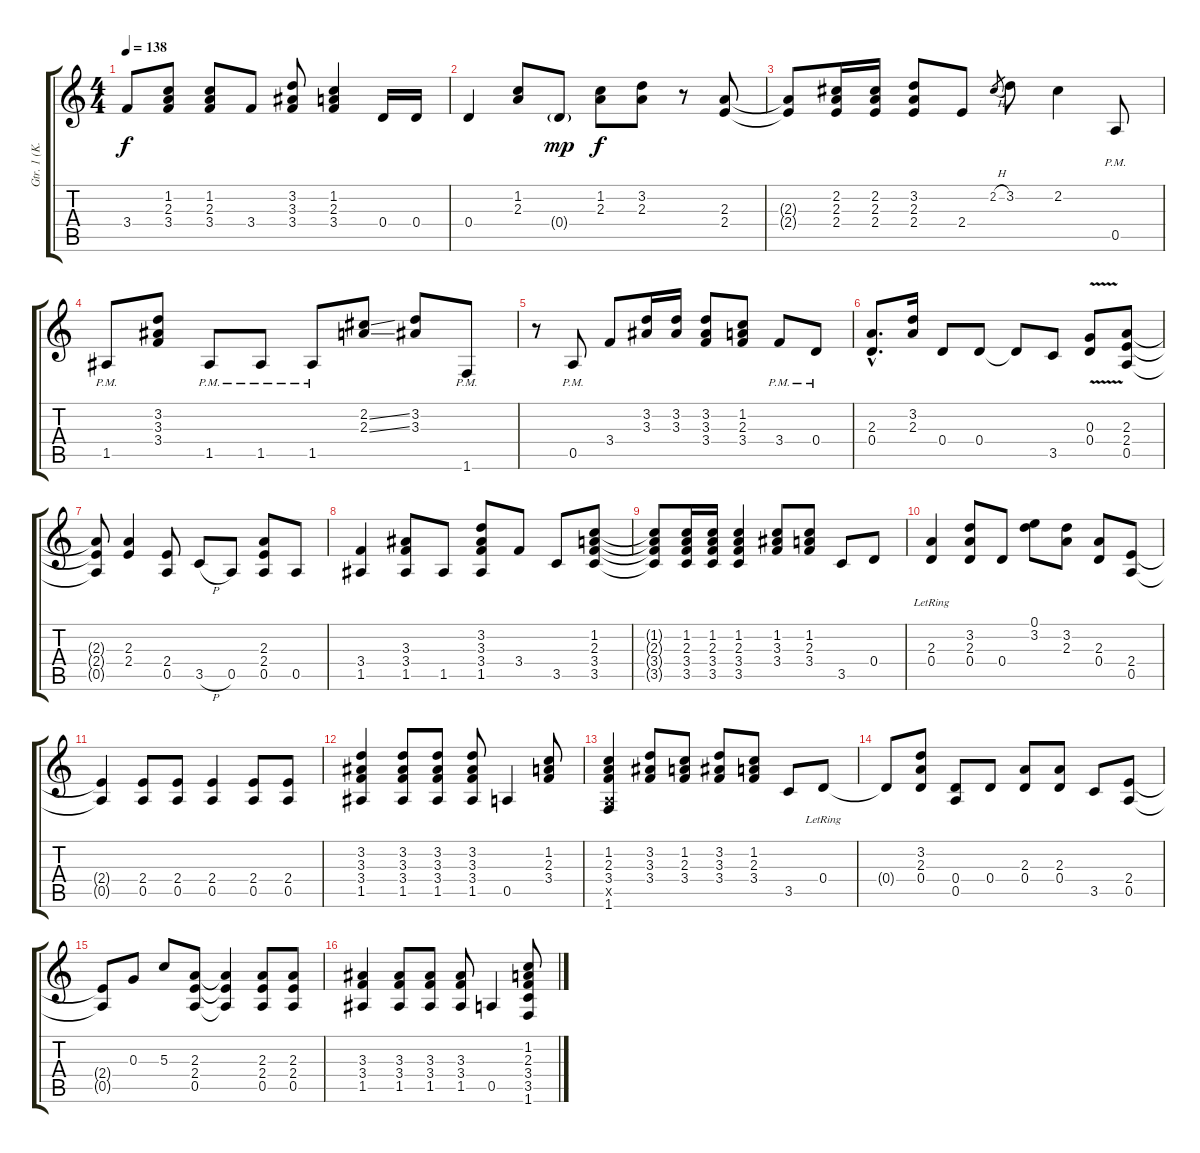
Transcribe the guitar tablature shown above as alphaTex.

\track ("Gtr. 1 (K. Richards)" "Gtr. 1 (K.") {instrument distortionguitar}
\staff {score tabs}
\tuning (E4 B3 G3 D3 A2 E2) {hide}
\ts (4 4)
\tempo 138
\clef g2
\ks c
3.4{t}.8{dy f} (1.2 2.3 3.4).8 (1.2 2.3 3.4).8 3.4.8 (3.2 3.3 3.4).8 (1.2 2.3 3.4).4 0.4.16 0.4.16 |
0.4.4 (1.2 2.3).8 0.4{g}.8{dy mp} (1.2 2.3).8{dy f} (3.2 2.3).8 r.8 (2.3 2.4).8 |
(2.3{t} 2.4{t}).8 (2.2 2.3 2.4).16 (2.2 2.3 2.4).16 (3.2 2.3 2.4).8 2.4.8 2.2{h}.8{gr} 3.2.8 2.2.4 0.5{pm}.8 |
1.5{pm}.8 (3.2 3.3 3.4).8 1.5{pm}.8 1.5{pm}.8 1.5{pm}.8 (2.2{ss} 2.3{ss}).8 (3.2 3.3).8 1.6{pm}.8 |
r.8 0.5{pm}.8 3.4.8 (3.2 3.3).16 (3.2 3.3).16 (3.2 3.3 3.4).8 (1.2 2.3 3.4).8 3.4{pm}.8 0.4{pm}.8 |
(2.3{hac} 0.4{hac}).8{d} (3.2 2.3).16 0.4.8 0.4.8 0.4{t}.8 3.5.8 (0.3{v} 0.4{v}).8 (2.3 2.4 0.5).8 |
(2.3{t} 2.4{t} 0.5{t}).8 (2.3 2.4).4 (2.4 0.5).8 3.5{h}.8 0.5.8 (2.3 2.4 0.5).8 0.5.8 |
(3.4 1.5).4 (3.3 3.4 1.5).8 1.5.8 (3.2 3.3 3.4 1.5).8 3.4.8 3.5.8 (1.2 2.3 3.4 3.5).8 |
(1.2{t} 2.3{t} 3.4{t} 3.5{t}).8 (1.2 2.3 3.4 3.5).16 (1.2 2.3 3.4 3.5).16 (1.2 2.3 3.4 3.5).4 (1.2 3.3 3.4).8 (1.2 2.3 3.4).8 3.5.8 0.4.8 |
(2.3{lr} 0.4{lr}).4 (3.2 2.3 0.4).8 0.4.8 (0.1 3.2).8 (3.2 2.3).8 (2.3 0.4).8 (2.4 0.5).8 |
(2.4{t} 0.5{t}).4 (2.4 0.5).8 (2.4 0.5).8 (2.4 0.5).4 (2.4 0.5).8 (2.4 0.5).8 |
(3.2 3.3 3.4 1.5).4 (3.2 3.3 3.4 1.5).8 (3.2 3.3 3.4 1.5).8 (3.2 3.3 3.4 1.5).8 0.5.4 (1.2 2.3 3.4).8 |
(1.2 2.3 3.4 0.5{x} 1.6).4 (3.2 3.3 3.4).8 (1.2 2.3 3.4).8 (3.2 3.3 3.4).8 (1.2 2.3 3.4).8 3.5.8 0.4{lr}.8 |
0.4{t}.8 (3.2 2.3 0.4).8 (0.4 0.5).8 0.4.8 (2.3 0.4).8 (2.3 0.4).8 3.5.8 (2.4 0.5).8 |
(2.4{t} 0.5{t}).8 0.3.8 5.3.8 (2.3 2.4 0.5).8 (2.3{t} 2.4{t} 0.5{t}).4 (2.3 2.4 0.5).8 (2.3 2.4 0.5).8 |
(3.3 3.4 1.5).4 (3.3 3.4 1.5).8 (3.3 3.4 1.5).8 (3.3 3.4 1.5).8 0.5.4 (1.2 2.3 3.4 3.5 1.6).8
